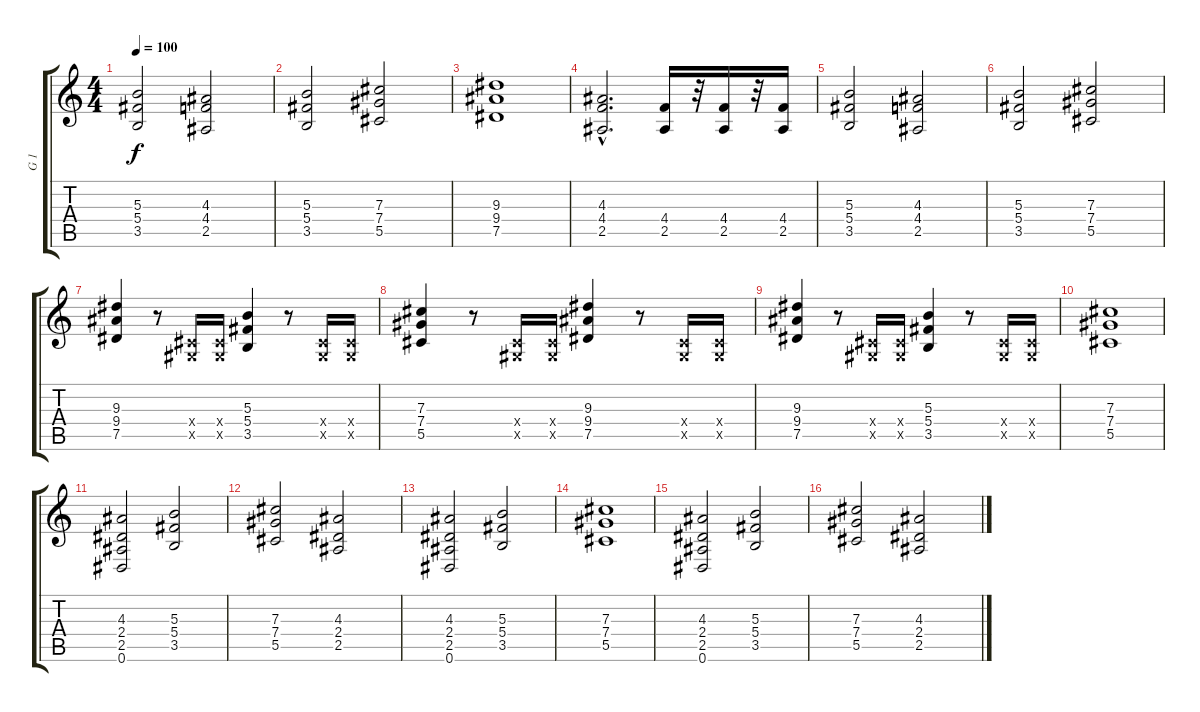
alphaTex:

\track ("G 1" "G 1") {instrument overdrivenguitar}
\staff {score tabs}
\tuning (Eb4 Bb3 Gb3 Db3 Ab2 Eb2) {hide}
\ts (4 4)
\tempo 100
\clef g2
\ks c
(5.3 5.4 3.5).2{dy f} (4.3 4.4 2.5).2 |
(5.3 5.4 3.5).2 (7.3 7.4 5.5).2 |
(9.3 9.4 7.5).1 |
(4.3{hac} 4.4{hac} 2.5{hac}).2{d} (4.4 2.5).16 r.32 (4.4 2.5).16 r.32 (4.4 2.5).16 |
(5.3 5.4 3.5).2 (4.3 4.4 2.5).2 |
(5.3 5.4 3.5).2 (7.3 7.4 5.5).2 |
(9.3 9.4 7.5).4 r.8 (0.4{x} 0.5{x}).16 (0.4{x} 0.5{x}).16 (5.3 5.4 3.5).4 r.8 (0.4{x} 0.5{x}).16 (0.4{x} 0.5{x}).16 |
(7.3 7.4 5.5).4 r.8 (0.4{x} 0.5{x}).16 (0.4{x} 0.5{x}).16 (9.3 9.4 7.5).4 r.8 (0.4{x} 0.5{x}).16 (0.4{x} 0.5{x}).16 |
(9.3 9.4 7.5).4 r.8 (0.4{x} 0.5{x}).16 (0.4{x} 0.5{x}).16 (5.3 5.4 3.5).4 r.8 (0.4{x} 0.5{x}).16 (0.4{x} 0.5{x}).16 |
(7.3 7.4 5.5).1 |
(4.3 2.4 2.5 0.6).2 (5.3 5.4 3.5).2 |
(7.3 7.4 5.5).2 (4.3 2.4 2.5).2 |
(4.3 2.4 2.5 0.6).2 (5.3 5.4 3.5).2 |
(7.3 7.4 5.5).1 |
(4.3 2.4 2.5 0.6).2 (5.3 5.4 3.5).2 |
(7.3 7.4 5.5).2 (4.3 2.4 2.5).2
